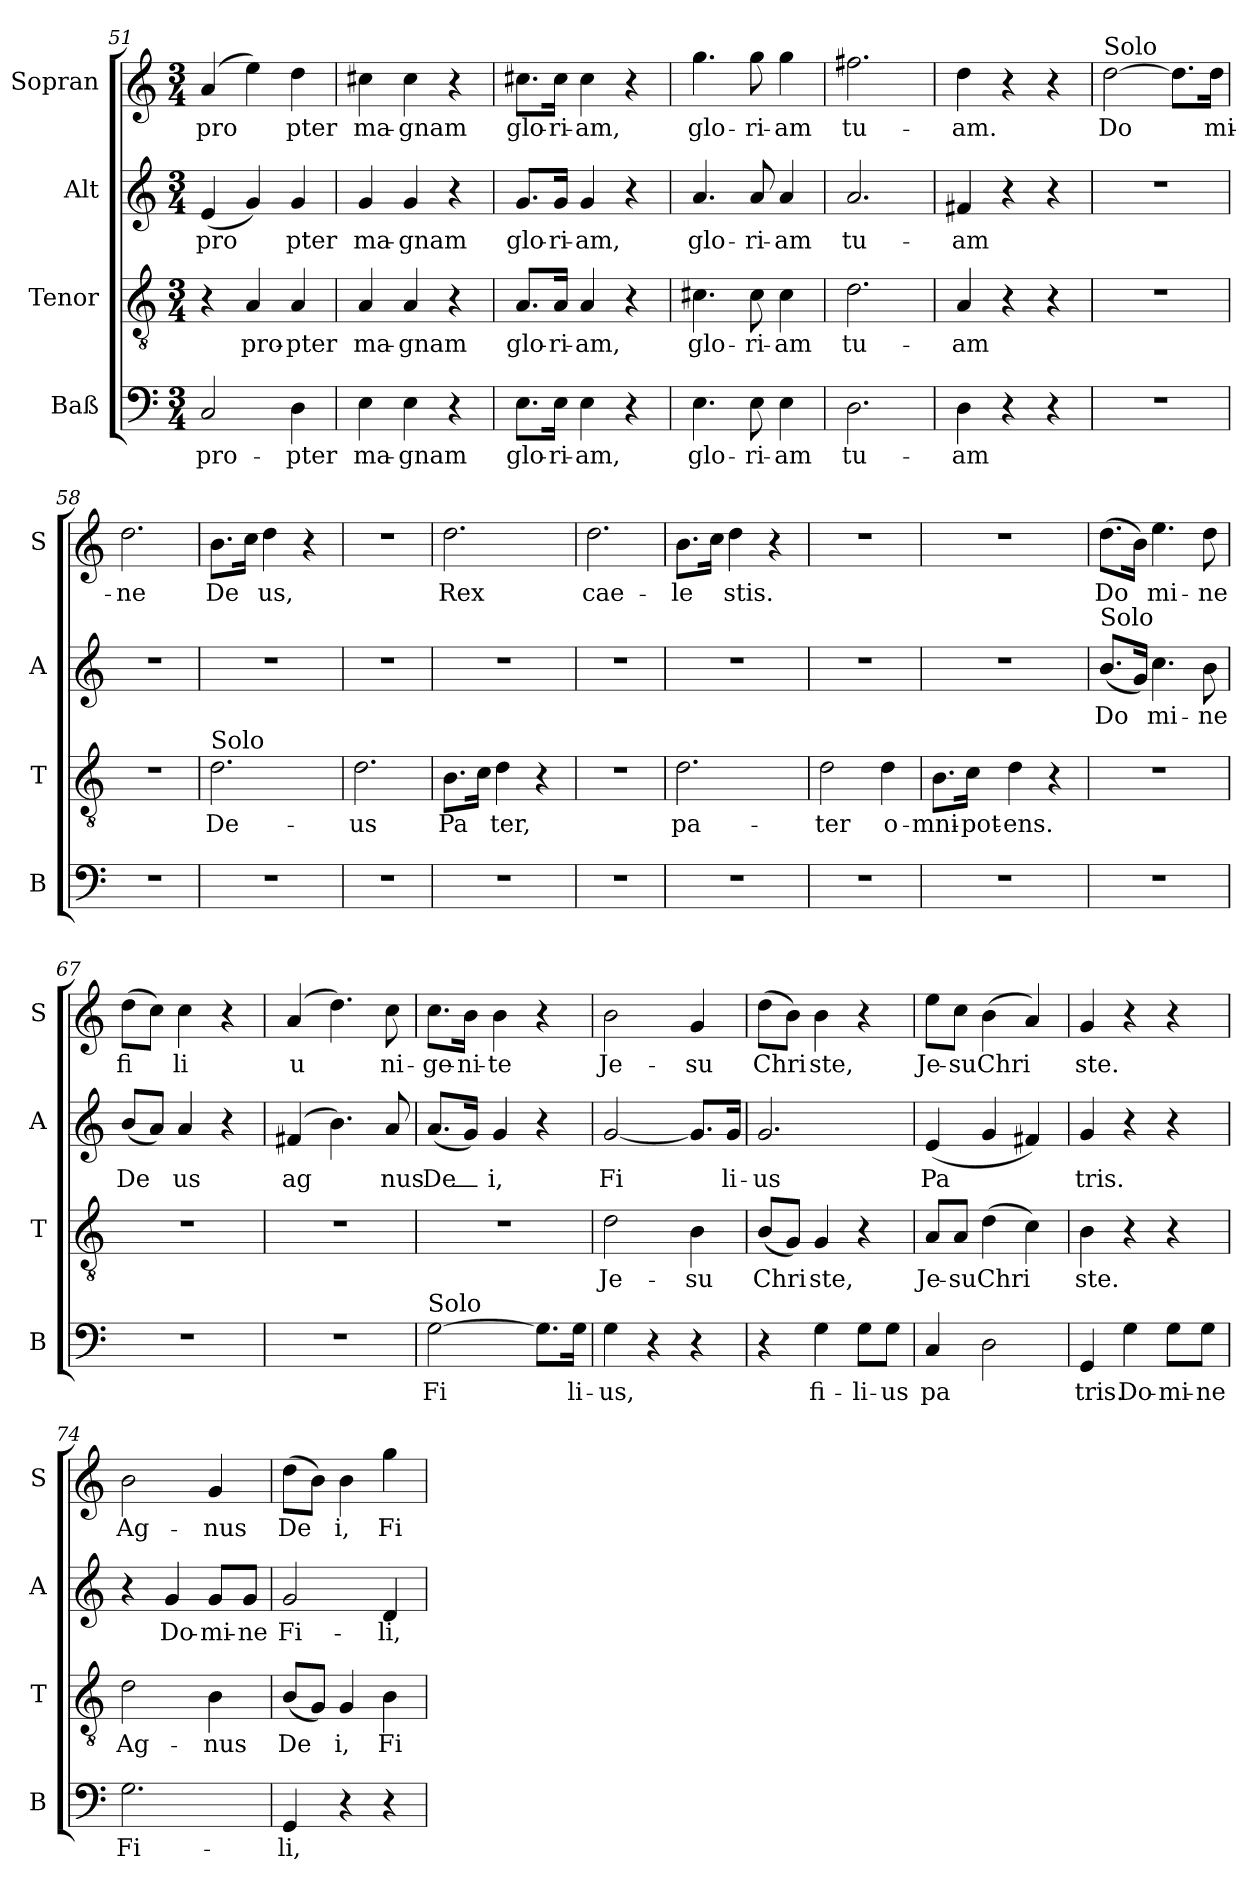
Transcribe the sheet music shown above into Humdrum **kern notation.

**kern	**text	**kern	**text	**kern	**text	**kern	**text
*part4	*part4	*part3	*part3	*part2	*part2	*part1	*part1
*staff4	*staff4	*staff3	*staff3	*staff2	*staff2	*staff1	*staff1
*I"Baß	*	*I"Tenor	*	*I"Alt	*	*I"Sopran	*
*I'B	*	*I'T	*	*I'A	*	*I'S	*
*clefF4	*	*clefGv2	*	*clefG2	*	*clefG2	*
*k[]	*	*k[]	*	*k[]	*	*k[]	*
*M3/4	*	*M3/4	*	*M3/4	*	*M3/4	*
=51	=51	=51	=51	=51	=51	=51	=51
!	!LO:LY:b	!	!	!	!LO:LY:b	!	!LO:LY:b
2C	pro-	4r	.	(<4e	pro	(>4a	pro
!	!	!	!LO:LY:b	!	!	!	!
.	.	4A	pro-	4g)	.	4ee)	.
!	!LO:LY:b	!	!LO:LY:b	!	!LO:LY:b	!	!LO:LY:b
4D	-pter	4A	-pter	4g	pter	4dd	pter
!!LO:LB:g=z
=52	=52	=52	=52	=52	=52	=52	=52
!	!LO:LY:b	!	!LO:LY:b	!	!LO:LY:b	!	!LO:LY:b
4E	ma-	4A	ma-	4g	ma-	4cc#X	ma-
!	!LO:LY:b	!	!LO:LY:b	!	!LO:LY:b	!	!LO:LY:b
4E	-gnam	4A	-gnam	4g	-gnam	4cc#	-gnam
4r	.	4r	.	4r	.	4r	.
=53	=53	=53	=53	=53	=53	=53	=53
!	!LO:LY:b	!	!LO:LY:b	!	!LO:LY:b	!	!LO:LY:b
8.EL	glo-	8.AL	glo-	8.gL	glo-	8.cc#XL	glo-
!	!LO:LY:b	!	!LO:LY:b	!	!LO:LY:b	!	!LO:LY:b
16EJk	-ri-	16AJk	-ri-	16gJk	-ri-	16cc#Jk	-ri-
!	!LO:LY:b	!	!LO:LY:b	!	!LO:LY:b	!	!LO:LY:b
4E	-am,	4A	-am,	4g	-am,	4cc#	-am,
4r	.	4r	.	4r	.	4r	.
=54	=54	=54	=54	=54	=54	=54	=54
!	!LO:LY:b	!	!LO:LY:b	!	!LO:LY:b	!	!LO:LY:b
4.E	glo-	4.c#X	glo-	4.a	glo-	4.gg	glo-
!	!LO:LY:b	!	!LO:LY:b	!	!LO:LY:b	!	!LO:LY:b
8E	-ri-	8c#	-ri-	8a	-ri-	8gg	-ri-
!	!LO:LY:b	!	!LO:LY:b	!	!LO:LY:b	!	!LO:LY:b
4E	-am	4c#	-am	4a	-am	4gg	-am
=55	=55	=55	=55	=55	=55	=55	=55
!	!LO:LY:b	!	!LO:LY:b	!	!LO:LY:b	!	!LO:LY:b
2.D	tu-	2.d	tu-	2.a	tu-	2.ff#X	tu-
=56	=56	=56	=56	=56	=56	=56	=56
!	!LO:LY:b	!	!LO:LY:b	!	!LO:LY:b	!	!LO:LY:b
4D	-am	4A	-am	4f#X	-am	4dd	-am.
4r	.	4r	.	4r	.	4r	.
4r	.	4r	.	4r	.	4r	.
!!LO:LB:g=z
=57	=57	=57	=57	=57	=57	=57	=57
!	!	!	!	!	!	!LO:TX:a:t=Solo	!
!LO:N:vis=2	!	!LO:N:vis=2	!	!LO:N:vis=2	!	!	!LO:LY:b
2.r	.	2.r	.	2.r	.	[2dd	Do
.	.	.	.	.	.	8.ddL]	.
!	!	!	!	!	!	!	!LO:LY:b
.	.	.	.	.	.	16ddJk	mi-
=58	=58	=58	=58	=58	=58	=58	=58
!LO:N:vis=2	!	!LO:N:vis=2	!	!LO:N:vis=2	!	!	!LO:LY:b
2.r	.	2.r	.	2.r	.	2.dd	-ne
=59	=59	=59	=59	=59	=59	=59	=59
!	!	!LO:TX:a:t=Solo	!	!	!	!	!
!LO:N:vis=2	!	!	!LO:LY:b	!LO:N:vis=2	!	!	!LO:LY:b
2.r	.	2.d	De-	2.r	.	8.bL	De
.	.	.	.	.	.	16ccJk	.
!	!	!	!	!	!	!	!LO:LY:b
.	.	.	.	.	.	4dd	us,
.	.	.	.	.	.	4r	.
=60	=60	=60	=60	=60	=60	=60	=60
!LO:N:vis=2	!	!	!LO:LY:b	!LO:N:vis=2	!	!LO:N:vis=2	!
2.r	.	2.d	-us	2.r	.	2.r	.
=61	=61	=61	=61	=61	=61	=61	=61
!LO:N:vis=2	!	!	!LO:LY:b	!LO:N:vis=2	!	!	!LO:LY:b
2.r	.	8.BL	Pa	2.r	.	2.dd	Rex
.	.	16cJk	.	.	.	.	.
!	!	!	!LO:LY:b	!	!	!	!
.	.	4d	ter,	.	.	.	.
.	.	4r	.	.	.	.	.
=62	=62	=62	=62	=62	=62	=62	=62
!LO:N:vis=2	!	!LO:N:vis=2	!	!LO:N:vis=2	!	!	!LO:LY:b
2.r	.	2.r	.	2.r	.	2.dd	cae-
=63	=63	=63	=63	=63	=63	=63	=63
!LO:N:vis=2	!	!	!LO:LY:b	!LO:N:vis=2	!	!	!LO:LY:b
2.r	.	2.d	pa-	2.r	.	8.bL	-le
.	.	.	.	.	.	16ccJk	.
!	!	!	!	!	!	!	!LO:LY:b
.	.	.	.	.	.	4dd	stis.
.	.	.	.	.	.	4r	.
=64	=64	=64	=64	=64	=64	=64	=64
!LO:N:vis=2	!	!	!LO:LY:b	!LO:N:vis=2	!	!LO:N:vis=2	!
2.r	.	2d	-ter	2.r	.	2.r	.
!	!	!	!LO:LY:b	!	!	!	!
.	.	4d	o-	.	.	.	.
=65	=65	=65	=65	=65	=65	=65	=65
!LO:N:vis=2	!	!	!LO:LY:b	!LO:N:vis=2	!	!LO:N:vis=2	!
2.r	.	8.BL	-mni-	2.r	.	2.r	.
!	!	!	!LO:LY:b	!	!	!	!
.	.	16cJk	-pot-	.	.	.	.
!	!	!	!LO:LY:b	!	!	!	!
.	.	4d	-ens.	.	.	.	.
.	.	4r	.	.	.	.	.
=66	=66	=66	=66	=66	=66	=66	=66
!	!	!	!	!LO:TX:a:t=Solo	!	!	!
!LO:N:vis=2	!	!LO:N:vis=2	!	!	!LO:LY:b	!	!LO:LY:b
2.r	.	2.r	.	(<8.bL	Do	(>8.ddL	Do
.	.	.	.	16gJk)	.	16bJk)	.
!	!	!	!	!	!LO:LY:b	!	!LO:LY:b
.	.	.	.	4.cc	mi-	4.ee	mi-
!	!	!	!	!	!LO:LY:b	!	!LO:LY:b
.	.	.	.	8b	-ne	8dd	-ne
=67	=67	=67	=67	=67	=67	=67	=67
!LO:N:vis=2	!	!LO:N:vis=2	!	!	!LO:LY:b	!	!LO:LY:b
2.r	.	2.r	.	(<8bL	De	(>8ddL	fi
.	.	.	.	8aJ)	.	8ccJ)	.
!	!	!	!	!	!LO:LY:b	!	!LO:LY:b
.	.	.	.	4a	us	4cc	li
.	.	.	.	4r	.	4r	.
=68	=68	=68	=68	=68	=68	=68	=68
!LO:N:vis=2	!	!LO:N:vis=2	!	!	!LO:LY:b	!	!LO:LY:b
2.r	.	2.r	.	(<4f#X	ag	(>4a	u
.	.	.	.	4.b)	.	4.dd)	.
!	!	!	!	!	!LO:LY:b	!	!LO:LY:b
.	.	.	.	8a	nus	8cc	ni-
=69	=69	=69	=69	=69	=69	=69	=69
!LO:TX:a:t=Solo	!	!	!	!	!	!	!
!	!LO:LY:b	!LO:N:vis=2	!	!	!LO:LY:b	!	!LO:LY:b
[2G	Fi	2.r	.	(<8.aL	De_-	8.ccL	-ge-
!	!	!	!	!	!	!	!LO:LY:b
.	.	.	.	16gJk)	.	16bJk	-ni-
!	!	!	!	!	!LO:LY:b	!	!LO:LY:b
.	.	.	.	4g	-i,	4b	-te
8.GL]	.	.	.	4r	.	4r	.
!	!LO:LY:b	!	!	!	!	!	!
16GJk	li-	.	.	.	.	.	.
=70	=70	=70	=70	=70	=70	=70	=70
!	!LO:LY:b	!	!LO:LY:b	!	!LO:LY:b	!	!LO:LY:b
4G	-us,	2d	Je-	[2g	Fi	2b	Je-
4r	.	.	.	.	.	.	.
!	!	!	!LO:LY:b	!	!	!	!LO:LY:b
4r	.	4B	-su	8.gL]	.	4g	-su
!	!	!	!	!	!LO:LY:b	!	!
.	.	.	.	16gJk	li-	.	.
=71	=71	=71	=71	=71	=71	=71	=71
!	!	!	!LO:LY:b	!	!LO:LY:b	!	!LO:LY:b
4r	.	(<8BL	Chri	2.g	-us	(>8ddL	Chri
.	.	8GJ)	.	.	.	8bJ)	.
!	!LO:LY:b	!	!LO:LY:b	!	!	!	!LO:LY:b
4G	fi-	4G	ste,	.	.	4b	ste,
!	!LO:LY:b	!	!	!	!	!	!
8GL	-li-	4r	.	.	.	4r	.
!	!LO:LY:b	!	!	!	!	!	!
8GJ	-us	.	.	.	.	.	.
=72	=72	=72	=72	=72	=72	=72	=72
!	!LO:LY:b	!	!LO:LY:b	!	!LO:LY:b	!	!LO:LY:b
4C	pa	8AL	Je-	(<4e	Pa	8eeL	Je-
!	!	!	!LO:LY:b	!	!	!	!LO:LY:b
.	.	8AJ	-su	.	.	8ccJ	-su
!	!	!	!LO:LY:b	!	!	!	!LO:LY:b
2D	.	(>4d	Chri	4g	.	(<4b	Chri
.	.	4c)	.	4f#X)	.	4a)	.
=73	=73	=73	=73	=73	=73	=73	=73
!	!LO:LY:b	!	!LO:LY:b	!	!LO:LY:b	!	!LO:LY:b
4GG	tris.	4B	ste.	4g	tris.	4g	ste.
!	!LO:LY:b	!	!	!	!	!	!
4G	Do-	4r	.	4r	.	4r	.
!	!LO:LY:b	!	!	!	!	!	!
8GL	-mi-	4r	.	4r	.	4r	.
!	!LO:LY:b	!	!	!	!	!	!
8GJ	-ne	.	.	.	.	.	.
=74	=74	=74	=74	=74	=74	=74	=74
!	!LO:LY:b	!	!LO:LY:b	!	!	!	!LO:LY:b
2.G	Fi-	2d	Ag-	4r	.	2b	Ag-
!	!	!	!	!	!LO:LY:b	!	!
.	.	.	.	4g	Do-	.	.
!	!	!	!LO:LY:b	!	!LO:LY:b	!	!LO:LY:b
.	.	4B	-nus	8gL	-mi-	4g	-nus
!	!	!	!	!	!LO:LY:b	!	!
.	.	.	.	8gJ	-ne	.	.
=75	=75	=75	=75	=75	=75	=75	=75
!	!LO:LY:b	!	!LO:LY:b	!	!LO:LY:b	!	!LO:LY:b
4GG	-li,	(<8BL	De	2g	Fi-	(>8ddL	De
.	.	8GJ)	.	.	.	8bJ)	.
!	!	!	!LO:LY:b	!	!	!	!LO:LY:b
4r	.	4G	i,	.	.	4b	i,
!	!	!	!LO:LY:b	!	!LO:LY:b	!	!LO:LY:b
4r	.	4B	Fi-	4d	-li,	4gg	Fi-
=	=	=	=	=	=	=	=
*-	*-	*-	*-	*-	*-	*-	*-
